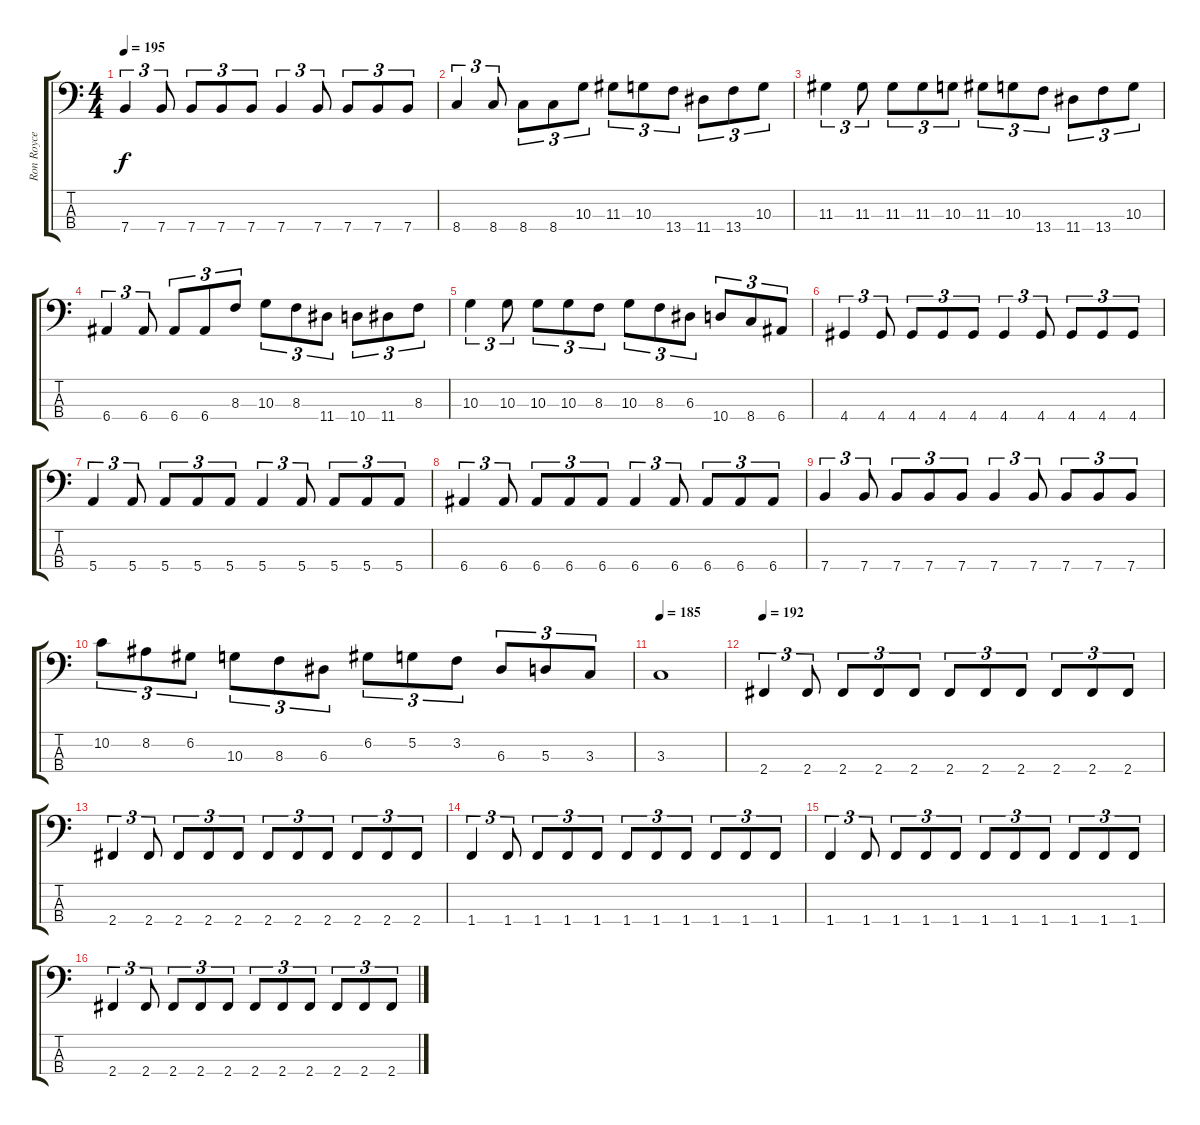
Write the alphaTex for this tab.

\track ("Ron Royce (BASS)" "Ron Royce ") {instrument electricbassfinger}
\staff {score tabs}
\tuning (G2 D2 A1 E1) {hide}
\ts (4 4)
\tempo 195
\clef f4
\ks c
7.4.4{tu (3 2) dy f} 7.4.8{tu (3 2)} 7.4.8{tu (3 2)} 7.4.8{tu (3 2)} 7.4.8{tu (3 2)} 7.4.4{tu (3 2)} 7.4.8{tu (3 2)} 7.4.8{tu (3 2)} 7.4.8{tu (3 2)} 7.4.8{tu (3 2)} |
8.4.4{tu (3 2)} 8.4.8{tu (3 2)} 8.4.8{tu (3 2)} 8.4.8{tu (3 2)} 10.3.8{tu (3 2)} 11.3.8{tu (3 2)} 10.3.8{tu (3 2)} 13.4.8{tu (3 2)} 11.4.8{tu (3 2)} 13.4.8{tu (3 2)} 10.3.8{tu (3 2)} |
11.3.4{tu (3 2)} 11.3.8{tu (3 2)} 11.3.8{tu (3 2)} 11.3.8{tu (3 2)} 10.3.8{tu (3 2)} 11.3.8{tu (3 2)} 10.3.8{tu (3 2)} 13.4.8{tu (3 2)} 11.4.8{tu (3 2)} 13.4.8{tu (3 2)} 10.3.8{tu (3 2)} |
6.4.4{tu (3 2)} 6.4.8{tu (3 2)} 6.4.8{tu (3 2)} 6.4.8{tu (3 2)} 8.3.8{tu (3 2)} 10.3.8{tu (3 2)} 8.3.8{tu (3 2)} 11.4.8{tu (3 2)} 10.4.8{tu (3 2)} 11.4.8{tu (3 2)} 8.3.8{tu (3 2)} |
10.3.4{tu (3 2)} 10.3.8{tu (3 2)} 10.3.8{tu (3 2)} 10.3.8{tu (3 2)} 8.3.8{tu (3 2)} 10.3.8{tu (3 2)} 8.3.8{tu (3 2)} 6.3.8{tu (3 2)} 10.4.8{tu (3 2)} 8.4.8{tu (3 2)} 6.4.8{tu (3 2)} |
4.4.4{tu (3 2)} 4.4.8{tu (3 2)} 4.4.8{tu (3 2)} 4.4.8{tu (3 2)} 4.4.8{tu (3 2)} 4.4.4{tu (3 2)} 4.4.8{tu (3 2)} 4.4.8{tu (3 2)} 4.4.8{tu (3 2)} 4.4.8{tu (3 2)} |
5.4.4{tu (3 2)} 5.4.8{tu (3 2)} 5.4.8{tu (3 2)} 5.4.8{tu (3 2)} 5.4.8{tu (3 2)} 5.4.4{tu (3 2)} 5.4.8{tu (3 2)} 5.4.8{tu (3 2)} 5.4.8{tu (3 2)} 5.4.8{tu (3 2)} |
6.4.4{tu (3 2)} 6.4.8{tu (3 2)} 6.4.8{tu (3 2)} 6.4.8{tu (3 2)} 6.4.8{tu (3 2)} 6.4.4{tu (3 2)} 6.4.8{tu (3 2)} 6.4.8{tu (3 2)} 6.4.8{tu (3 2)} 6.4.8{tu (3 2)} |
7.4.4{tu (3 2)} 7.4.8{tu (3 2)} 7.4.8{tu (3 2)} 7.4.8{tu (3 2)} 7.4.8{tu (3 2)} 7.4.4{tu (3 2)} 7.4.8{tu (3 2)} 7.4.8{tu (3 2)} 7.4.8{tu (3 2)} 7.4.8{tu (3 2)} |
10.2.8{tu (3 2)} 8.2.8{tu (3 2)} 6.2.8{tu (3 2)} 10.3.8{tu (3 2)} 8.3.8{tu (3 2)} 6.3.8{tu (3 2)} 6.2.8{tu (3 2)} 5.2.8{tu (3 2)} 3.2.8{tu (3 2)} 6.3.8{tu (3 2)} 5.3.8{tu (3 2)} 3.3.8{tu (3 2)} |
\tempo 180
\tempo 185
3.3.1 |
\tempo 192
2.4.4{tu (3 2)} 2.4.8{tu (3 2)} 2.4.8{tu (3 2)} 2.4.8{tu (3 2)} 2.4.8{tu (3 2)} 2.4.8{tu (3 2)} 2.4.8{tu (3 2)} 2.4.8{tu (3 2)} 2.4.8{tu (3 2)} 2.4.8{tu (3 2)} 2.4.8{tu (3 2)} |
2.4.4{tu (3 2)} 2.4.8{tu (3 2)} 2.4.8{tu (3 2)} 2.4.8{tu (3 2)} 2.4.8{tu (3 2)} 2.4.8{tu (3 2)} 2.4.8{tu (3 2)} 2.4.8{tu (3 2)} 2.4.8{tu (3 2)} 2.4.8{tu (3 2)} 2.4.8{tu (3 2)} |
1.4.4{tu (3 2)} 1.4.8{tu (3 2)} 1.4.8{tu (3 2)} 1.4.8{tu (3 2)} 1.4.8{tu (3 2)} 1.4.8{tu (3 2)} 1.4.8{tu (3 2)} 1.4.8{tu (3 2)} 1.4.8{tu (3 2)} 1.4.8{tu (3 2)} 1.4.8{tu (3 2)} |
1.4.4{tu (3 2)} 1.4.8{tu (3 2)} 1.4.8{tu (3 2)} 1.4.8{tu (3 2)} 1.4.8{tu (3 2)} 1.4.8{tu (3 2)} 1.4.8{tu (3 2)} 1.4.8{tu (3 2)} 1.4.8{tu (3 2)} 1.4.8{tu (3 2)} 1.4.8{tu (3 2)} |
2.4.4{tu (3 2)} 2.4.8{tu (3 2)} 2.4.8{tu (3 2)} 2.4.8{tu (3 2)} 2.4.8{tu (3 2)} 2.4.8{tu (3 2)} 2.4.8{tu (3 2)} 2.4.8{tu (3 2)} 2.4.8{tu (3 2)} 2.4.8{tu (3 2)} 2.4.8{tu (3 2)}
